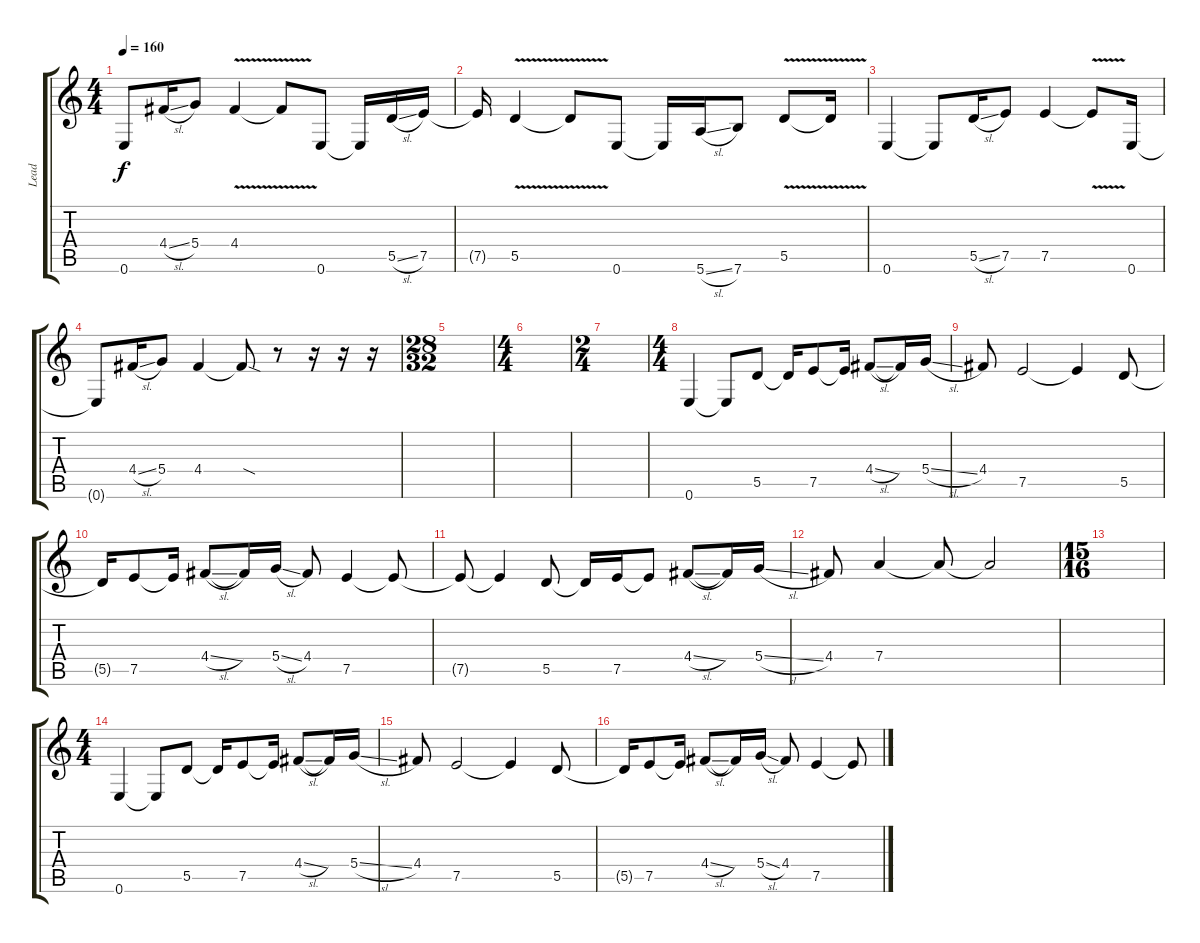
\track ("Lead" "Lead") {instrument distortionguitar}
\staff {score tabs}
\tuning (E4 B3 G3 D3 A2 E2) {hide}
\ts (4 4)
\tempo 160
\clef g2
\ks c
0.6{t}.8{dy f} 4.4{sl}.16 5.4.8 4.4{v}.4 4.4{t}.8 0.6.8 0.6{t}.16 5.5{sl}.16 7.5.16 |
7.5{t}.16 5.5{v}.4 5.5{t}.8 0.6.8 0.6{t}.16 5.6{sl}.16 7.6.8 5.5{v}.8 5.5{t}.16 |
0.6.4 0.6{t}.8 5.5{sl}.16 7.5.8 7.5.4 7.5{v t}.8 0.6.16 |
0.6{t}.8 4.4{sl}.16 5.4.8 4.4.4 4.4{sod t}.8 r.8 r.16 r.16 r.16 |
\ts (28 32)
|
\ts (4 4)
|
\ts (2 4)
|
\ts (4 4)
0.6.4 0.6{t}.8 5.5.8 5.5{t}.16 7.5.8 7.5{t}.16 4.4{sl}.8 4.4{t}.16 5.4{sl}.16 |
4.4.8 7.5.2 7.5{t}.4 5.5.8 |
5.5{t}.16 7.5.8 7.5{t}.16 4.4{sl}.8 4.4{t}.16 5.4{sl}.16 4.4.8 7.5.4 7.5{t}.8 |
7.5{t}.8 7.5{t}.4 5.5.8 5.5{t}.16 7.5.16 7.5{t}.8 4.4{sl}.8 4.4{t}.16 5.4{sl}.16 |
4.4.8 7.4.4 7.4{t}.8 7.4{t}.2 |
\ts (15 16)
|
\ts (4 4)
0.6.4 0.6{t}.8 5.5.8 5.5{t}.16 7.5.8 7.5{t}.16 4.4{sl}.8 4.4{t}.16 5.4{sl}.16 |
4.4.8 7.5.2 7.5{t}.4 5.5.8 |
5.5{t}.16 7.5.8 7.5{t}.16 4.4{sl}.8 4.4{t}.16 5.4{sl}.16 4.4.8 7.5.4 7.5{t}.8
